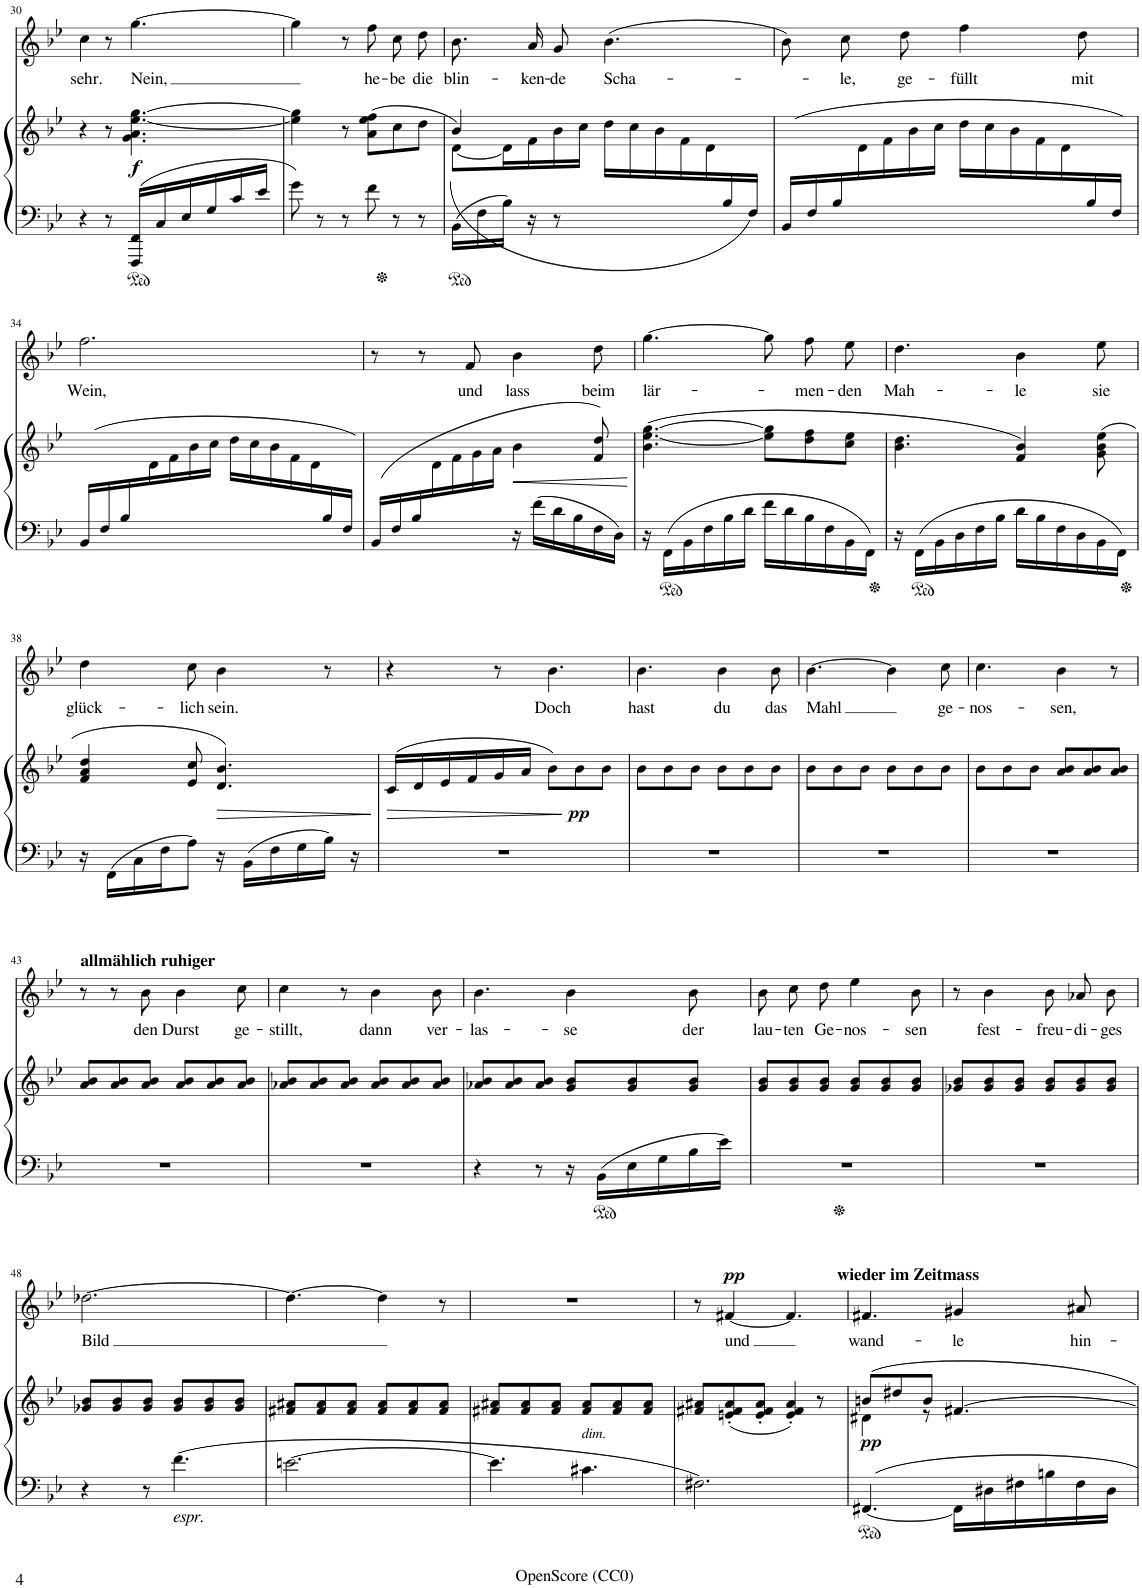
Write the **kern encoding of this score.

**kern	**kern	**dynam	**kern	**text	**dynam
*part2	*part2	*part2	*part1	*part1	*part1
*staff3	*staff2	*staff2/3	*staff1	*staff1	*staff1
*I"Piano	*	*	*I"Gesang Voice	*	*
*I'Pno	*	*	*	*	*
!!LO:PB:g=z
*clefF4	*clefG2	*	*clefG2	*	*
*k[b-e-]	*k[b-e-]	*	*k[b-e-]	*	*
*M6/8	*M6/8	*	*M6/8	*	*
=30	=30	=30	=30	=30	=30
!	!	!	!	!LO:LY:b	!
4r	4r	.	4cc\	sehr.	.
8r	8r	.	8r	.	.
!	!	!LO:DY:b	!	!LO:LY:b	!
16FFF/ 16FF/LL	4.g\ 4.a\ [4.ee-\ [4.gg\	f	[4.gg\	Nein,	.
16C/	.	.	.	.	.
16E-/	.	.	.	.	.
16G/	.	.	.	.	.
16c/	.	.	.	.	.
16e-/JJ	.	.	.	.	.
=31	=31	=31	=31	=31	=31
8g\	4ee-\] 4gg\]	.	4gg\]	.	.
8r	.	.	.	.	.
8r	8r	.	8r	.	.
!	!	!	!	!LO:LY:b	!
8f\	(8a\ 8ee-\ 8ff\L	.	8ff\L	he-	.
!	!	!	!	!LO:LY:b	!
8r	8cc\	.	8cc\	-be	.
!	!	!	!	!LO:LY:b	!
8r	8dd\J	.	8dd\J	die	.
=32	=32	=32	=32	=32	=32
*^	*^	*	*	*	*
!	!	!	!	!	!	!LO:LY:b	!
7%3.ryy	16BB-\LL	4b-/)	([8d\L	.	8.b-/L	blin-	.
.	16F\	.	.	.	.	.	.
.	16B-\JJ	.	16d\L]	.	.	.	.
!	!	!	!	!	!	!LO:LY:b	!
.	16r	.	16f\	.	16a/K	-ken-	.
!	!	!	!	!	!	!LO:LY:b	!
.	8r	2ryy	16b-\	.	8g/J	-de	.
.	.	.	16cc\JJ	.	.	.	.
*	*	*	*Xtuplet	*	*	*	*
!	!	!	!	!	!	!LO:LY:b	!
.	4.ryy	.	56%3dd\LL	.	(4.b-\	Scha-	.
.	.	.	56%3cc\	.	.	.	.
.	.	.	56%3b-\	.	.	.	.
.	.	.	56%3f\	.	.	.	.
.	.	.	56%3d\	.	.	.	.
56%3B-/	.	.	14.ryy	.	.	.	.
56%3F/JJ)	.	.	.	.	.	.	.
*v	*v	*	*	*	*	*	*
=33	=33	=33	=33	=33	=33	=33
*Xtuplet	*	*	*	*	*	*
56%3BB-/LL	2.ryy	28%3.ryy	.	8b-\L)	.	.
56%3F/	.	.	.	.	.	.
56%3B-/	.	.	.	.	.	.
!	!	!	!	!	!LO:LY:b	!
.	.	.	.	8cc\	-le,	.
56%27ryy	.	56%3d\	.	.	.	.
.	.	56%3f\	.	.	.	.
!	!	!	!	!	!LO:LY:b	!
.	.	.	.	8dd\J	ge-	.
.	.	56%3b-\	.	.	.	.
.	.	56%3cc\JJ	.	.	.	.
!	!	!	!	!	!LO:LY:b	!
.	.	56%3dd\LL	.	4ff\	-füllt	.
.	.	56%3cc\	.	.	.	.
.	.	56%3b-\	.	.	.	.
.	.	56%3f\	.	.	.	.
.	.	56%3d\	.	.	.	.
!	!	!	!	!	!LO:LY:b	!
.	.	.	.	8dd\	mit	.
56%3B-/	.	14.ryy	.	.	.	.
56%3F/JJ	.	.	.	.	.	.
!!LO:LB:g=z
=34	=34	=34	=34	=34	=34	=34
!	!	!	!	!	!LO:LY:b	!
56%3BB-/LL	2.ryy	28%3.ryy	.	2.ff\	Wein,	.
56%3F/	.	.	.	.	.	.
56%3B-/	.	.	.	.	.	.
56%27ryy	.	56%3d\	.	.	.	.
.	.	56%3f\	.	.	.	.
.	.	56%3b-\	.	.	.	.
.	.	56%3cc\JJ	.	.	.	.
.	.	56%3dd\LL	.	.	.	.
.	.	56%3cc\	.	.	.	.
.	.	56%3b-\	.	.	.	.
.	.	56%3f\	.	.	.	.
.	.	56%3d\	.	.	.	.
56%3B-/	.	14.ryy	.	.	.	.
56%3F/JJ	.	.	.	.	.	.
*	*v	*v	*	*	*	*
=35	=35	=35	=35	=35	=35
*^	*	*	*	*	*
(56%3BB-/LL	4.ryy	28%3.ryy	.	8r	.	.
56%3F/	.	.	.	.	.	.
56%3B-/	.	.	.	.	.	.
.	.	.	.	8r	.	.
56%33ryy	.	56%3d\	.	.	.	.
.	.	56%3f\	.	.	.	.
!	!	!	!	!	!LO:LY:b	!
.	.	.	.	8f/	und	.
.	.	56%3g\	.	.	.	.
.	.	56%3a\JJ	.	.	.	.
!	!	!	!LO:HP:b	!	!LO:LY:b	!
.	16r	4b-\	<	4b-\	lass	.
.	16f\LL	.	.	.	.	.
.	16d\	.	.	.	.	.
.	16B-\	.	.	.	.	.
!	!	!	!	!	!LO:LY:b	!
.	16F\	8f/ 8dd/)	.	8dd\	beim	.
.	16D\JJ	.	.	.	.	.
*v	*v	*	*	*	*	*
.	.	[	.	.	.
=36	=36	=36	=36	=36	=36
!	!	!	!	!LO:LY:b	!
16r	(4.b-\ [4.ee-\ [4.gg\	.	[4.gg\	lär-	.
16FF\LL	.	.	.	.	.
16BB-\	.	.	.	.	.
16F\	.	.	.	.	.
16B-\	.	.	.	.	.
16d\JJ	.	.	.	.	.
16f\LL	8ee-\] 8gg\]L	.	8gg\L]	.	.
16d\	.	.	.	.	.
!	!	!	!	!LO:LY:b	!
16B-\	8dd\ 8ff\	.	8ff\	-men-	.
16F\	.	.	.	.	.
!	!	!	!	!LO:LY:b	!
16BB-\	8cc\ 8ee-\J	.	8ee-\J	-den	.
16FF\JJ	.	.	.	.	.
=37	=37	=37	=37	=37	=37
!	!	!	!	!LO:LY:b	!
16r	4.b-\ 4.dd\	.	4.dd\	Mah-	.
16FF\LL	.	.	.	.	.
16BB-\	.	.	.	.	.
16D\	.	.	.	.	.
16F\	.	.	.	.	.
16B-\JJ	.	.	.	.	.
!	!	!	!	!LO:LY:b	!
16d\LL	4f/ 4b-/)	.	4b-\	-le	.
16B-\	.	.	.	.	.
16F\	.	.	.	.	.
16D\	.	.	.	.	.
!	!	!	!	!LO:LY:b	!
16BB-\	(8g\ 8b-\ 8ee-\	.	8ee-\	sie	.
16FF\JJ	.	.	.	.	.
!!LO:LB:g=z
=38	=38	=38	=38	=38	=38
!	!	!	!	!LO:LY:b	!
16r	4f/ 4a/ 4dd/	.	4dd\	glück-	.
16FF\LL	.	.	.	.	.
16C\	.	.	.	.	.
16F\J	.	.	.	.	.
!	!	!	!	!LO:LY:b	!
8A\J	8e-/ 8cc/	.	8cc\	-lich	.
!	!	!LO:HP:b	!	!LO:LY:b	!
16r	4.d/ 4.b-/)	>	4b-\	sein.	.
16BB-\LL	.	.	.	.	.
16F\	.	.	.	.	.
16G\	.	.	.	.	.
16B-\JJ	.	.	8r	.	.
16r	.	.	.	.	.
.	.	]	.	.	.
=39	=39	=39	=39	=39	=39
!	!	!LO:HP:b	!	!	!
2.r	(16c/LL	>	4r	.	.
.	16d/	.	.	.	.
.	16e-/	.	.	.	.
.	16f/	.	.	.	.
.	16g/	.	8r	.	.
.	16a/JJ	.	.	.	.
!	!	!	!	!LO:LY:b	!
.	8b-\L)	.	4.b-\	Doch	.
!	!	!LO:DY:n=1:b	!	!	!
.	8b-\	] pp	.	.	.
.	8b-\J	.	.	.	.
=40	=40	=40	=40	=40	=40
!	!	!	!	!LO:LY:b	!
2.r	8b-\L	.	4.b-\	hast	.
.	8b-\	.	.	.	.
.	8b-\J	.	.	.	.
!	!	!	!	!LO:LY:b	!
.	8b-\L	.	4b-\	du	.
.	8b-\	.	.	.	.
!	!	!	!	!LO:LY:b	!
.	8b-\J	.	8b-\	das	.
=41	=41	=41	=41	=41	=41
!	!	!	!	!LO:LY:b	!
2.r	8b-\L	.	[4.b-\	-Mahl	.
.	8b-\	.	.	.	.
.	8b-\J	.	.	.	.
.	8b-\L	.	4b-\]	.	.
.	8b-\	.	.	.	.
!	!	!	!	!LO:LY:b	!
.	8b-\J	.	8cc\	ge-	.
=42	=42	=42	=42	=42	=42
!	!	!	!	!LO:LY:b	!
2.r	8b-\L	.	4.cc\	-nos-	.
.	8b-\	.	.	.	.
.	8b-\J	.	.	.	.
!	!	!	!	!LO:LY:b	!
.	8a/ 8b-/L	.	4b-\	-sen,	.
.	8a/ 8b-/	.	.	.	.
.	8a/ 8b-/J	.	8r	.	.
!!LO:LB:g=z
=43	=43	=43	=43	=43	=43
!	!	!	!LO:TX:a:B:t=allmählich ruhiger	!	!
2.r	8a/ 8b-/L	.	8r	.	.
.	8a/ 8b-/	.	8r	.	.
!	!	!	!	!LO:LY:b	!
.	8a/ 8b-/J	.	8b-\	den	.
!	!	!	!	!LO:LY:b	!
.	8a/ 8b-/L	.	4b-\	Durst	.
.	8a/ 8b-/	.	.	.	.
!	!	!	!	!LO:LY:b	!
.	8a/ 8b-/J	.	8cc\	ge-	.
=44	=44	=44	=44	=44	=44
!	!	!	!	!LO:LY:b	!
2.r	8a-X/ 8b-/L	.	4cc\	-stillt,	.
.	8a-/ 8b-/	.	.	.	.
.	8a-/ 8b-/J	.	8r	.	.
!	!	!	!	!LO:LY:b	!
.	8a-/ 8b-/L	.	4b-\	dann	.
.	8a-/ 8b-/	.	.	.	.
!	!	!	!	!LO:LY:b	!
.	8a-/ 8b-/J	.	8b-\	ver-	.
=45	=45	=45	=45	=45	=45
!	!	!	!	!LO:LY:b	!
4r	8a-X/ 8b-/L	.	4.b-\	-las-	.
.	8a-/ 8b-/	.	.	.	.
8r	8a-/ 8b-/J	.	.	.	.
!	!	!	!	!LO:LY:b	!
16r	8g/ 8b-/L	.	4b-\	-se	.
16BB-\LL	.	.	.	.	.
16E-\	8g/ 8b-/	.	.	.	.
16G\	.	.	.	.	.
!	!	!	!	!LO:LY:b	!
16B-\	8g/ 8b-/J	.	8b-\	der	.
16e-\JJ	.	.	.	.	.
=46	=46	=46	=46	=46	=46
*^	*	*	*	*	*
!	!	!	!	!	!LO:LY:b	!
2.r	4ryy	8g/ 8b-/L	.	8b-\L	lau-	.
!	!	!	!	!	!LO:LY:b	!
.	.	8g/ 8b-/	.	8cc\	-ten	.
!	!	!	!	!	!LO:LY:b	!
.	8ryy	8g/ 8b-/J	.	8dd\J	Ge-	.
!	!	!	!	!	!LO:LY:b	!
.	4.ryy	8g/ 8b-/L	.	4ee-\	-nos-	.
.	.	8g/ 8b-/	.	.	.	.
!	!	!	!	!	!LO:LY:b	!
.	.	8g/ 8b-/J	.	8b-\	-sen	.
*v	*v	*	*	*	*	*
=47	=47	=47	=47	=47	=47
2.r	8g-X/ 8b-/L	.	8r	.	.
!	!	!	!	!LO:LY:b	!
.	8g-/ 8b-/	.	4b-\	fest-	.
.	8g-/ 8b-/J	.	.	.	.
!	!	!	!	!LO:LY:b	!
.	8g-/ 8b-/L	.	8b-\L	-freu-	.
!	!	!	!	!LO:LY:b	!
.	8g-/ 8b-/	.	8a-X\	-di-	.
!	!	!	!	!LO:LY:b	!
.	8g-/ 8b-/J	.	8b-\J	-ges	.
!!LO:LB:g=z
=48	=48	=48	=48	=48	=48
!	!	!	!	!LO:LY:b	!
4r	8g-X/ 8b-/L	.	[2.dd-X\	Bild	.
.	8g-/ 8b-/	.	.	.	.
8r	8g-/ 8b-/J	.	.	.	.
!LO:TX:b:i:t=espr.	!	!	!	!	!
4.f\	8g-/ 8b-/L	.	.	.	.
.	8g-/ 8b-/	.	.	.	.
.	8g-/ 8b-/J	.	.	.	.
=49	=49	=49	=49	=49	=49
[2.en\	8f#X/ 8a#X/L	.	4.dd-\_	.	.
.	8f#/ 8a#/	.	.	.	.
.	8f#/ 8a#/J	.	.	.	.
.	8f#/ 8a#/L	.	4dd-\]	.	.
.	8f#/ 8a#/	.	.	.	.
.	8f#/ 8a#/J	.	8r	.	.
=50	=50	=50	=50	=50	=50
4.e\]	8f#X/ 8a#X/L	.	2.r	.	.
.	8f#/ 8a#/	.	.	.	.
.	8f#/ 8a#/J	.	.	.	.
!	!LO:TX:b:i:t=dim.	!	!	!	!
4.c#X\	8f#/ 8a#/L	.	.	.	.
.	8f#/ 8a#/	.	.	.	.
.	8f#/ 8a#/J	.	.	.	.
=51	=51	=51	=51	=51	=51
2.F#X\	8f#X/ 8a#X/L	.	8r	.	.
!	!	!	!	!LO:LY:b	!LO:DY:a
.	(8en/' 8f#/' 8a#/'	.	[4f#X/	und	pp
.	8e/' 8f#/' 8a#/'J	.	.	.	.
.	4e/' 4f#/' 4a#/')	.	4.f#/]	.	.
.	8r	.	.	.	.
=52	=52	=52	=52	=52	=52
*	*^	*	*	*	*
!	!	!	!	!LO:TX:a:B:t=wieder im Zeitmass	!	!
!	!	!	!LO:DY:a=2	!	!LO:LY:b	!
[<4.FF#X/	8bn/L	4d#X\	pp	4.f#X/	wand-	.
.	8dd#X/	.	.	.	.	.
.	8b/J	8r	.	.	.	.
!	!	!	!	!	!LO:LY:b	!
16FF#\LL]	[4.f#X/	4.ryy	.	4g#X/	-le	.
16D#X\	.	.	.	.	.	.
16F#X\	.	.	.	.	.	.
16Bn\	.	.	.	.	.	.
!	!	!	!	!	!LO:LY:b	!
16F#\	.	.	.	8a#X/	hin-	.
16D#\JJ	.	.	.	.	.	.
*	*v	*v	*	*	*	*
=	=	=	=	=	=
*-	*-	*-	*-	*-	*-
